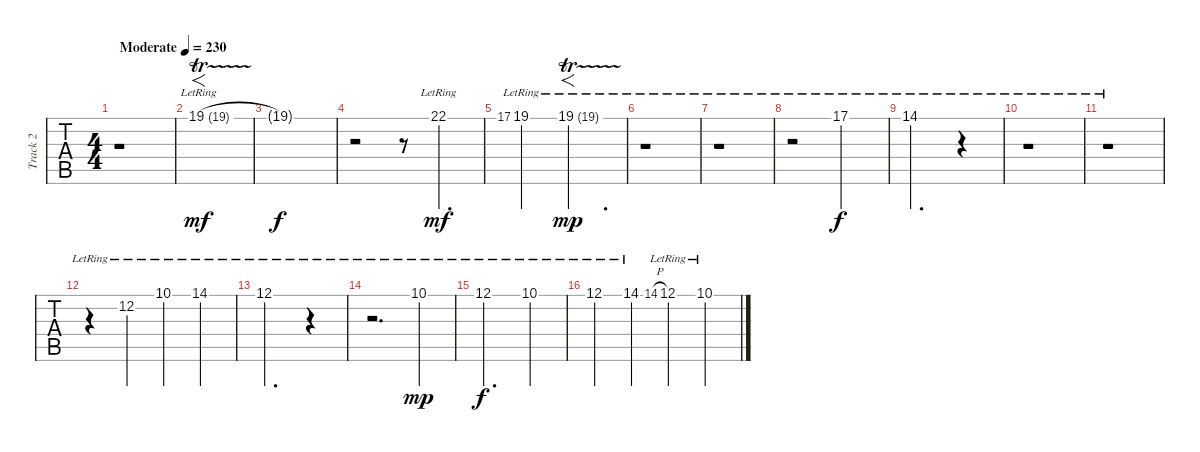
\track ("Track 2" "Track 2") {instrument acousticguitarsteel}
\staff {tabs}
\tuning (E4 B3 G3 D3 A2 E2) {hide}
\ts (4 4)
\tempo (230 "Moderate")
\clef g2
\ks c
r.1{dy mf instrument acousticguitarsteel} |
19.1{tr (19 16) lr}.1{f} |
19.1{t}.1{dy f} |
r.2 r.8 22.1{lr}.4{d dy mf} |
17.1.8{gr} 19.1{lr}.4 19.1{tr (19 16) lr}.2{f d dy mp} |
r.1 |
r.1 |
r.2 17.1{lr}.2{dy f} |
14.1{lr}.2{d} r.4 |
r.1 |
r.1 |
r.4 12.2{lr}.4 10.1{lr}.4 14.1{lr}.4 |
12.1{lr}.2{d} r.4 |
r.2{d} 10.1{lr}.4{dy mp} |
12.1{lr}.2{d dy f} 10.1{lr}.4 |
12.1{lr}.4 14.1{lr}.4 14.1{h}.8{gr} 12.1{lr}.4 10.1{lr}.4
